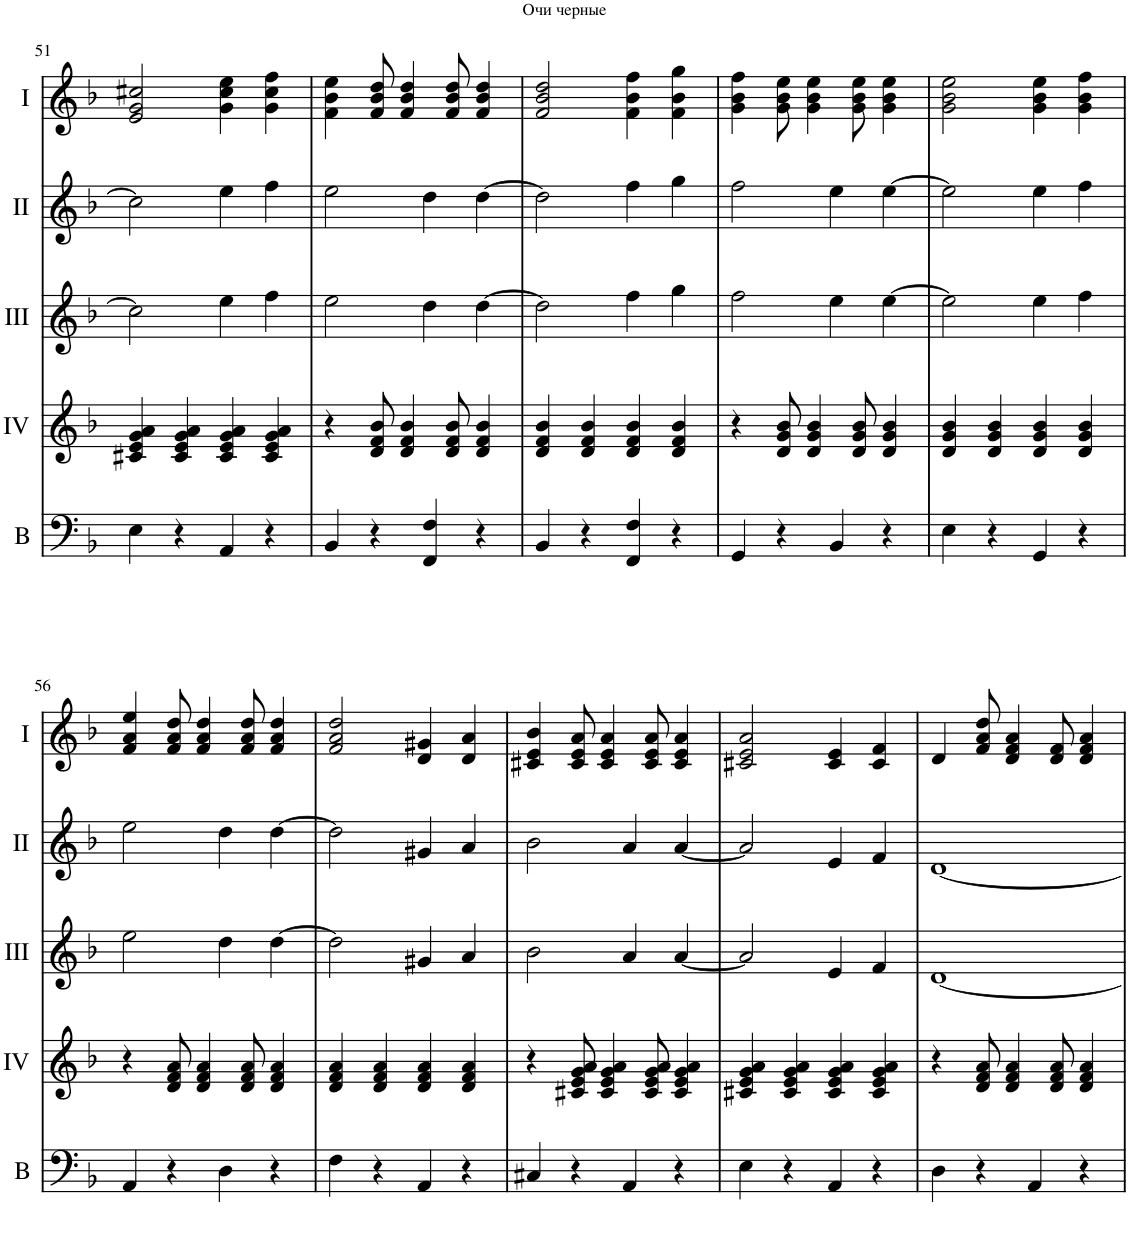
**kern	**kern	**kern	**kern	**kern
*part5	*part4	*part3	*part2	*part1
*staff5	*staff4	*staff3	*staff2	*staff1
*I"Bass	*I"Acc. 4	*I"Acc. 3	*I"Acc. 2	*I"Acc. 1
*I'B	*	*	*	*
!!LO:PB:g=z
*clefF4	*clefG2	*clefG2	*clefG2	*clefG2
*Trd7c12	*	*	*	*
*k[b-]	*k[b-]	*k[b-]	*k[b-]	*k[b-]
*M4/4	*M4/4	*M4/4	*M4/4	*M4/4
*met(c)	*met(c)	*met(c)	*met(c)	*met(c)
=51	=51	=51	=51	=51
4E\	4c#X/ 4e/ 4g/ 4a/	2cc#\]	2cc#\]	2e/ 2g/ 2cc#X/
4r	4c#/ 4e/ 4g/ 4a/	.	.	.
4AA/	4c#/ 4e/ 4g/ 4a/	4ee\	4ee\	4g\ 4cc#\ 4ee\
4r	4c#/ 4e/ 4g/ 4a/	4ff\	4ff\	4g\ 4cc#\ 4ff\
=52	=52	=52	=52	=52
4BB-/	4r	2ee\	2ee\	4f\ 4b-\ 4ee\
4r	8d/ 8f/ 8b-/	.	.	8f/ 8b-/ 8dd/
.	4d/ 4f/ 4b-/	.	.	4f/ 4b-/ 4dd/
4FF/ 4F/	.	4dd\	4dd\	.
.	8d/ 8f/ 8b-/	.	.	8f/ 8b-/ 8dd/
4r	4d/ 4f/ 4b-/	[4dd\	[4dd\	4f/ 4b-/ 4dd/
=53	=53	=53	=53	=53
4BB-/	4d/ 4f/ 4b-/	2dd\]	2dd\]	2f/ 2b-/ 2dd/
4r	4d/ 4f/ 4b-/	.	.	.
4FF/ 4F/	4d/ 4f/ 4b-/	4ff\	4ff\	4f\ 4b-\ 4ff\
4r	4d/ 4f/ 4b-/	4gg\	4gg\	4f\ 4b-\ 4gg\
=54	=54	=54	=54	=54
4GG/	4r	2ff\	2ff\	4g\ 4b-\ 4ff\
4r	8d/ 8g/ 8b-/	.	.	8g\ 8b-\ 8ee\
.	4d/ 4g/ 4b-/	.	.	4g\ 4b-\ 4ee\
4BB-/	.	4ee\	4ee\	.
.	8d/ 8g/ 8b-/	.	.	8g\ 8b-\ 8ee\
4r	4d/ 4g/ 4b-/	[4ee\	[4ee\	4g\ 4b-\ 4ee\
=55	=55	=55	=55	=55
4E\	4d/ 4g/ 4b-/	2ee\]	2ee\]	2g\ 2b-\ 2ee\
4r	4d/ 4g/ 4b-/	.	.	.
4GG/	4d/ 4g/ 4b-/	4ee\	4ee\	4g\ 4b-\ 4ee\
4r	4d/ 4g/ 4b-/	4ff\	4ff\	4g\ 4b-\ 4ff\
!!LO:LB:g=z
=56	=56	=56	=56	=56
4AA/	4r	2ee\	2ee\	4f/ 4a/ 4ee/
4r	8d/ 8f/ 8a/	.	.	8f/ 8a/ 8dd/
.	4d/ 4f/ 4a/	.	.	4f/ 4a/ 4dd/
4D\	.	4dd\	4dd\	.
.	8d/ 8f/ 8a/	.	.	8f/ 8a/ 8dd/
4r	4d/ 4f/ 4a/	[4dd\	[4dd\	4f/ 4a/ 4dd/
=57	=57	=57	=57	=57
4F\	4d/ 4f/ 4a/	2dd\]	2dd\]	2f/ 2a/ 2dd/
4r	4d/ 4f/ 4a/	.	.	.
4AA/	4d/ 4f/ 4a/	4g#X/	4g#X/	4d/ 4g#X/
4r	4d/ 4f/ 4a/	4a/	4a/	4d/ 4a/
=58	=58	=58	=58	=58
4C#X/	4r	2b-\	2b-\	4c#X/ 4e/ 4b-/
4r	8c#X/ 8e/ 8g/ 8a/	.	.	8c#/ 8e/ 8a/
.	4c#/ 4e/ 4g/ 4a/	.	.	4c#/ 4e/ 4a/
4AA/	.	4a/	4a/	.
.	8c#/ 8e/ 8g/ 8a/	.	.	8c#/ 8e/ 8a/
4r	4c#/ 4e/ 4g/ 4a/	[4a/	[4a/	4c#/ 4e/ 4a/
=59	=59	=59	=59	=59
4E\	4c#X/ 4e/ 4g/ 4a/	2a/]	2a/]	2c#X/ 2e/ 2a/
4r	4c#/ 4e/ 4g/ 4a/	.	.	.
4AA/	4c#/ 4e/ 4g/ 4a/	4e/	4e/	4c#/ 4e/
4r	4c#/ 4e/ 4g/ 4a/	4f/	4f/	4c#/ 4f/
=60	=60	=60	=60	=60
4D\	4r	[1d	[1d	4d/
4r	8d/ 8f/ 8a/	.	.	8f/ 8a/ 8dd/
.	4d/ 4f/ 4a/	.	.	4d/ 4f/ 4a/
4AA/	.	.	.	.
.	8d/ 8f/ 8a/	.	.	8d/ 8f/
4r	4d/ 4f/ 4a/	.	.	4d/ 4f/ 4a/
=	=	=	=	=
*-	*-	*-	*-	*-
